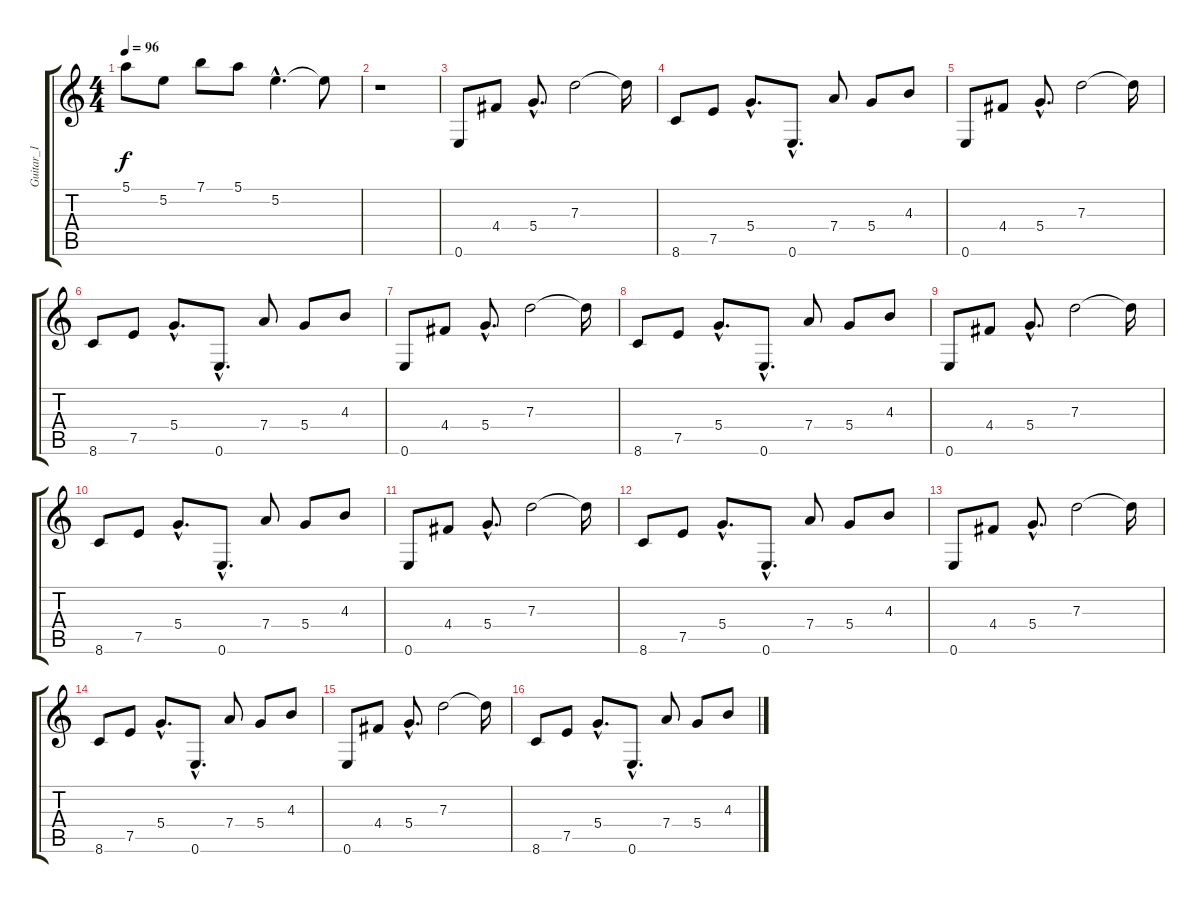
\track ("Guitar_1" "Guitar_1") {instrument electricguitarclean}
\staff {score tabs}
\tuning (E4 B3 G3 D3 A2 E2) {hide}
\ts (4 4)
\tempo 96
\clef g2
\ks c
5.1.8{dy f} 5.2.8 7.1.8 5.1.8 5.2{hac}.4{d} 5.2{t}.8 |
r.1 |
0.6.8 4.4.8 5.4{hac}.8{d} 7.3.2 7.3{t}.16 |
8.6.8 7.5.8 5.4{hac}.8{d} 0.6{hac}.8{d} 7.4.8 5.4.8 4.3.8 |
0.6.8 4.4.8 5.4{hac}.8{d} 7.3.2 7.3{t}.16 |
8.6.8 7.5.8 5.4{hac}.8{d} 0.6{hac}.8{d} 7.4.8 5.4.8 4.3.8 |
0.6.8 4.4.8 5.4{hac}.8{d} 7.3.2 7.3{t}.16 |
8.6.8 7.5.8 5.4{hac}.8{d} 0.6{hac}.8{d} 7.4.8 5.4.8 4.3.8 |
0.6.8 4.4.8 5.4{hac}.8{d} 7.3.2 7.3{t}.16 |
8.6.8 7.5.8 5.4{hac}.8{d} 0.6{hac}.8{d} 7.4.8 5.4.8 4.3.8 |
0.6.8 4.4.8 5.4{hac}.8{d} 7.3.2 7.3{t}.16 |
8.6.8 7.5.8 5.4{hac}.8{d} 0.6{hac}.8{d} 7.4.8 5.4.8 4.3.8 |
0.6.8 4.4.8 5.4{hac}.8{d} 7.3.2 7.3{t}.16 |
8.6.8 7.5.8 5.4{hac}.8{d} 0.6{hac}.8{d} 7.4.8 5.4.8 4.3.8 |
0.6.8 4.4.8 5.4{hac}.8{d} 7.3.2 7.3{t}.16 |
8.6.8 7.5.8 5.4{hac}.8{d} 0.6{hac}.8{d} 7.4.8 5.4.8 4.3.8
